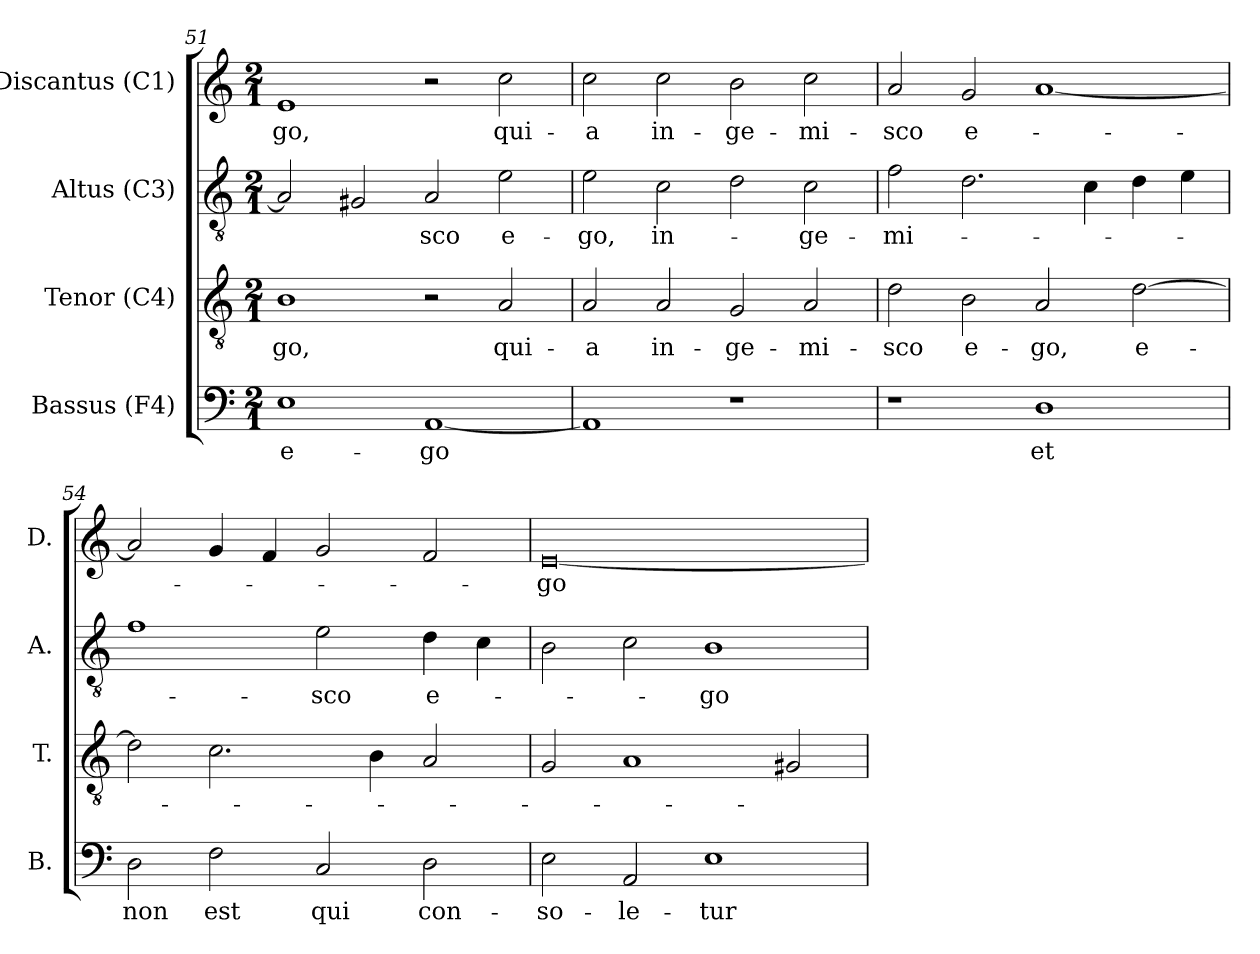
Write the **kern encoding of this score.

**kern	**text	**kern	**text	**kern	**text	**kern	**text
*part4	*part4	*part3	*part3	*part2	*part2	*part1	*part1
*staff4	*staff4	*staff3	*staff3	*staff2	*staff2	*staff1	*staff1
*I"Bassus (F4)	*	*I"Tenor (C4)	*	*I"Altus (C3)	*	*I"Discantus (C1)	*
*I'B.	*	*I'T.	*	*I'A.	*	*I'D.	*
*clefF4	*	*clefGv2	*	*clefGv2	*	*clefG2	*
*	*	*ITrd7c12	*	*ITrd7c12	*	*	*
*k[]	*	*k[]	*	*k[]	*	*k[]	*
*C:	*	*C:	*	*C:	*	*C:	*
*M2/1	*	*M2/1	*	*M2/1	*	*M2/1	*
=51	=51	=51	=51	=51	=51	=51	=51
!	!LO:LY:b:color=#000000	!	!	!	!	!	!
!	!	!	!LO:LY:b:color=#000000	!	!	!	!
!	!	!	!	!	!	!	!LO:LY:b:color=#000000
1Ei	e-	1BBi	-go,	2AAi/]	.	1ei	-go,
.	.	.	.	2GG#i/	.	.	.
!	!LO:LY:b:color=#000000	!	!	!	!	!	!
!	!	!	!	!	!LO:LY:b:color=#000000	!	!
[1AAi	-go	2r	.	2AAi/	-sco	2r	.
!	!	!	!LO:LY:b:color=#000000	!	!	!	!
!	!	!	!	!	!LO:LY:b:color=#000000	!	!
!	!	!	!	!	!	!	!LO:LY:b:color=#000000
.	.	2AAi/	qui-	2Ei\	e-	2cci\	qui-
!!LO:LB:g=z
=52	=52	=52	=52	=52	=52	=52	=52
!	!	!	!LO:LY:b:color=#000000	!	!	!	!
!	!	!	!	!	!LO:LY:b:color=#000000	!	!
!	!	!	!	!	!	!	!LO:LY:b:color=#000000
1AAi]	.	2AAi/	-a	2Ei\	-go,	2cci\	-a
!	!	!	!LO:LY:b:color=#000000	!	!	!	!
!	!	!	!	!	!LO:LY:b:color=#000000	!	!
!	!	!	!	!	!	!	!LO:LY:b:color=#000000
.	.	2AAi/	in-	2Ci\	in-	2cci\	in-
!	!	!	!LO:LY:b:color=#000000	!	!	!	!
!	!	!	!	!	!	!	!LO:LY:b:color=#000000
1r	.	2GGi/	-ge-	2Di\	.	2bi\	-ge-
!	!	!	!LO:LY:b:color=#000000	!	!	!	!
!	!	!	!	!	!LO:LY:b:color=#000000	!	!
!	!	!	!	!	!	!	!LO:LY:b:color=#000000
.	.	2AAi/	-mi-	2Ci\	-ge-	2cci\	-mi-
=53	=53	=53	=53	=53	=53	=53	=53
!	!	!	!LO:LY:b:color=#000000	!	!	!	!
!	!	!	!	!	!LO:LY:b:color=#000000	!	!
!	!	!	!	!	!	!	!LO:LY:b:color=#000000
1r	.	2Di\	-sco	2Fi\	-mi-	2ai/	-sco
!	!	!	!LO:LY:b:color=#000000	!	!	!	!
!	!	!	!	!	!	!	!LO:LY:b:color=#000000
.	.	2BBi\	e-	2.Di\	.	2gi/	e-
!	!LO:LY:b:color=#000000	!	!	!	!	!	!
!	!	!	!LO:LY:b:color=#000000	!	!	!	!
1Di	et	2AAi/	-go,	.	.	[1ai	.
.	.	.	.	4Ci\	.	.	.
!	!	!	!LO:LY:b:color=#000000	!	!	!	!
.	.	[2Di\	e-	4Di\	.	.	.
.	.	.	.	4Ei\	.	.	.
=54	=54	=54	=54	=54	=54	=54	=54
!	!LO:LY:b:color=#000000	!	!	!	!	!	!
2Di\	non	2Di\]	.	1Fi	.	2ai/]	.
!	!LO:LY:b:color=#000000	!	!	!	!	!	!
2Fi\	est	2.Ci\	.	.	.	4gi/	.
.	.	.	.	.	.	4fi/	.
!	!LO:LY:b:color=#000000	!	!	!	!	!	!
!	!	!	!	!	!LO:LY:b:color=#000000	!	!
2Ci/	qui	.	.	2Ei\	-sco	2gi/	.
.	.	4BBi\	.	.	.	.	.
!	!LO:LY:b:color=#000000	!	!	!	!	!	!
!	!	!	!	!	!LO:LY:b:color=#000000	!	!
2Di\	con-	2AAi/	.	4Di\	e-	2fi/	.
.	.	.	.	4Ci\	.	.	.
=55	=55	=55	=55	=55	=55	=55	=55
!	!LO:LY:b:color=#000000	!	!	!	!	!	!
!	!	!	!	!	!	!	!LO:LY:b:color=#000000
2Ei\	-so-	2GGi/	.	2BBi\	.	[0ei	-go
!	!LO:LY:b:color=#000000	!	!	!	!	!	!
2AAi/	-le-	1AAi	.	2Ci\	.	.	.
!	!LO:LY:b:color=#000000	!	!	!	!	!	!
!	!	!	!	!	!LO:LY:b:color=#000000	!	!
1Ei	-tur	.	.	1BBi	-go	.	.
.	.	2GG#i/	.	.	.	.	.
=	=	=	=	=	=	=	=
*-	*-	*-	*-	*-	*-	*-	*-
